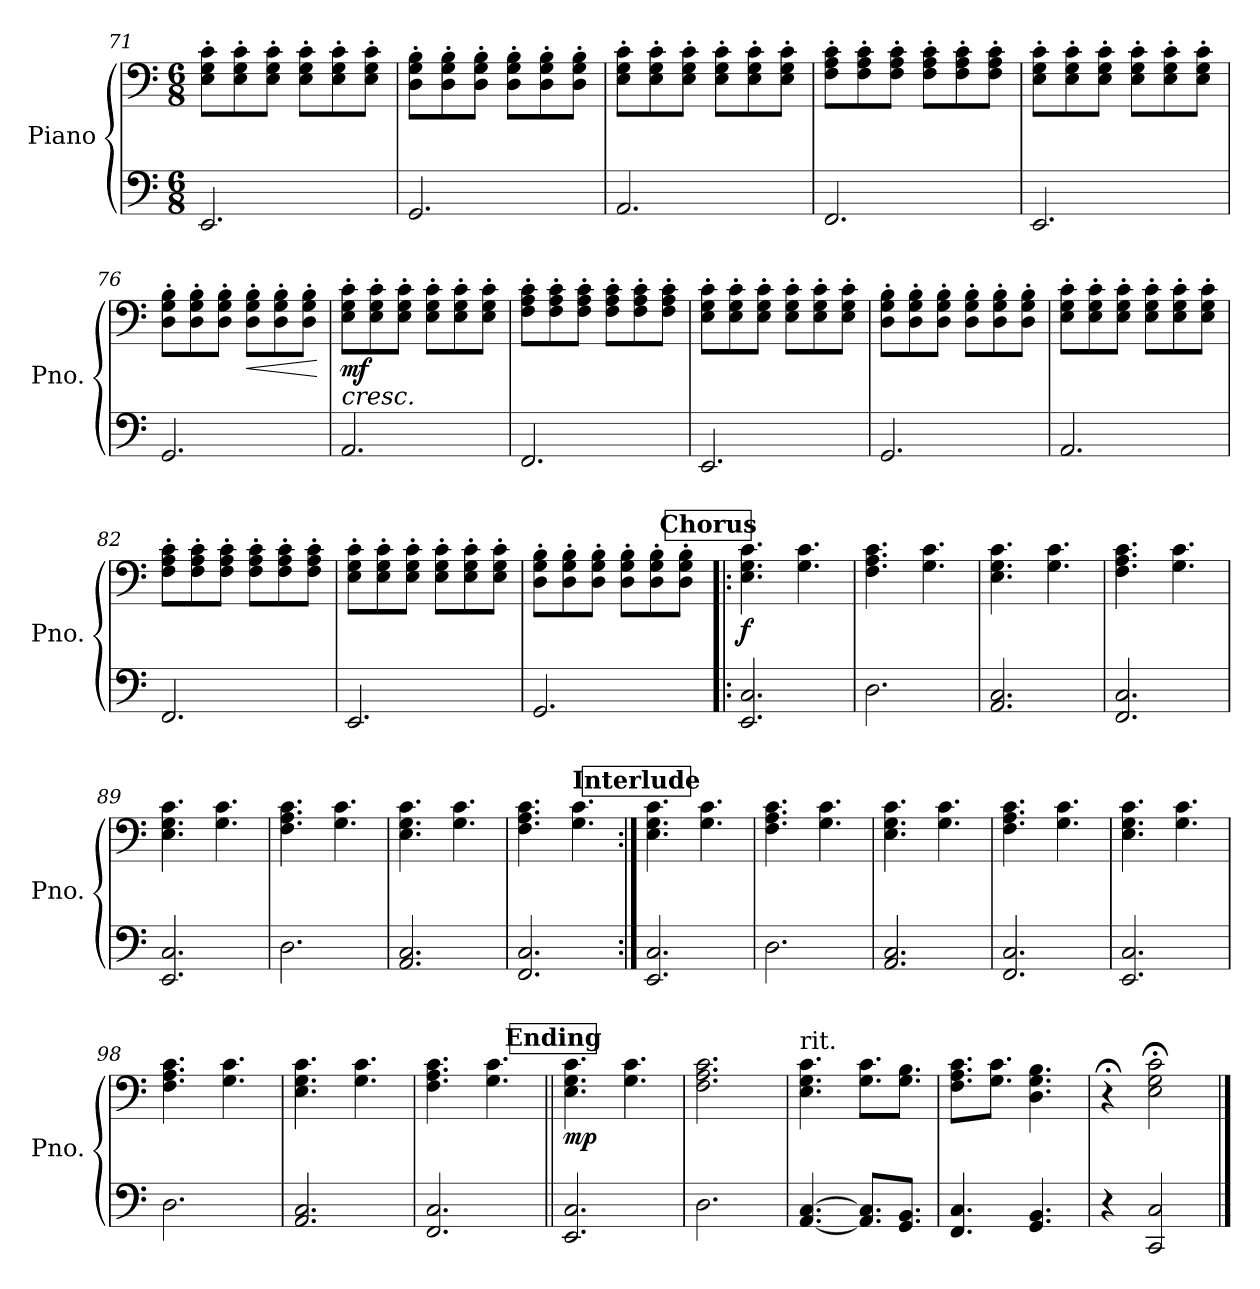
**kern	**kern	**dynam
*part1	*part1	*part1
*staff2	*staff1	*staff1/2
*I"Piano	*	*
*I'Pno.	*	*
*clefF4	*clefF4	*
*k[]	*k[]	*
*M6/8	*M6/8	*
=71	=71	=71
2.EE/	8E\' 8G\' 8c\'L	.
.	8E\' 8G\' 8c\'	.
.	8E\' 8G\' 8c\'J	.
.	8E\' 8G\' 8c\'L	.
.	8E\' 8G\' 8c\'	.
.	8E\' 8G\' 8c\'J	.
=72	=72	=72
2.GG/	8D\' 8G\' 8B\'L	.
.	8D\' 8G\' 8B\'	.
.	8D\' 8G\' 8B\'J	.
.	8D\' 8G\' 8B\'L	.
.	8D\' 8G\' 8B\'	.
.	8D\' 8G\' 8B\'J	.
=73	=73	=73
2.AA/	8E\' 8G\' 8c\'L	.
.	8E\' 8G\' 8c\'	.
.	8E\' 8G\' 8c\'J	.
.	8E\' 8G\' 8c\'L	.
.	8E\' 8G\' 8c\'	.
.	8E\' 8G\' 8c\'J	.
=74	=74	=74
2.FF/	8F\' 8A\' 8c\'L	.
.	8F\' 8A\' 8c\'	.
.	8F\' 8A\' 8c\'J	.
.	8F\' 8A\' 8c\'L	.
.	8F\' 8A\' 8c\'	.
.	8F\' 8A\' 8c\'J	.
!!LO:LB:g=z
=75	=75	=75
2.EE/	8E\' 8G\' 8c\'L	.
.	8E\' 8G\' 8c\'	.
.	8E\' 8G\' 8c\'J	.
.	8E\' 8G\' 8c\'L	.
.	8E\' 8G\' 8c\'	.
.	8E\' 8G\' 8c\'J	.
=76	=76	=76
2.GG/	8D\' 8G\' 8B\'L	.
.	8D\' 8G\' 8B\'	.
.	8D\' 8G\' 8B\'J	.
!	!	!LO:HP:b
.	8D\' 8G\' 8B\'L	<
.	8D\' 8G\' 8B\'	.
.	8D\' 8G\' 8B\'J	.
.	.	[
=77	=77	=77
!	!LO:TX:b:i:t=cresc.	!
!	!	!LO:DY:b
2.AA/	8E\' 8G\' 8c\'L	mf
.	8E\' 8G\' 8c\'	.
.	8E\' 8G\' 8c\'J	.
.	8E\' 8G\' 8c\'L	.
.	8E\' 8G\' 8c\'	.
.	8E\' 8G\' 8c\'J	.
=78	=78	=78
2.FF/	8F\' 8A\' 8c\'L	.
.	8F\' 8A\' 8c\'	.
.	8F\' 8A\' 8c\'J	.
.	8F\' 8A\' 8c\'L	.
.	8F\' 8A\' 8c\'	.
.	8F\' 8A\' 8c\'J	.
=79	=79	=79
2.EE/	8E\' 8G\' 8c\'L	.
.	8E\' 8G\' 8c\'	.
.	8E\' 8G\' 8c\'J	.
.	8E\' 8G\' 8c\'L	.
.	8E\' 8G\' 8c\'	.
.	8E\' 8G\' 8c\'J	.
=80	=80	=80
2.GG/	8D\' 8G\' 8B\'L	.
.	8D\' 8G\' 8B\'	.
.	8D\' 8G\' 8B\'J	.
.	8D\' 8G\' 8B\'L	.
.	8D\' 8G\' 8B\'	.
.	8D\' 8G\' 8B\'J	.
!!LO:LB:g=z
=81	=81	=81
2.AA/	8E\' 8G\' 8c\'L	.
.	8E\' 8G\' 8c\'	.
.	8E\' 8G\' 8c\'J	.
.	8E\' 8G\' 8c\'L	.
.	8E\' 8G\' 8c\'	.
.	8E\' 8G\' 8c\'J	.
=82	=82	=82
2.FF/	8F\' 8A\' 8c\'L	.
.	8F\' 8A\' 8c\'	.
.	8F\' 8A\' 8c\'J	.
.	8F\' 8A\' 8c\'L	.
.	8F\' 8A\' 8c\'	.
.	8F\' 8A\' 8c\'J	.
=83	=83	=83
2.EE/	8E\' 8G\' 8c\'L	.
.	8E\' 8G\' 8c\'	.
.	8E\' 8G\' 8c\'J	.
.	8E\' 8G\' 8c\'L	.
.	8E\' 8G\' 8c\'	.
.	8E\' 8G\' 8c\'J	.
=84	=84	=84
2.GG/	8D\' 8G\' 8B\'L	.
.	8D\' 8G\' 8B\'	.
.	8D\' 8G\' 8B\'J	.
.	8D\' 8G\' 8B\'L	.
.	8D\' 8G\' 8B\'	.
.	8D\' 8G\' 8B\'J	.
!!LO:REH:place=s1:a:B:fs=14:t=Chorus
=85!|:	=85!|:	=85!|:
!	!	!LO:DY:b
2.EE/ 2.C/	4.E\ 4.G\ 4.c\	f
.	4.G\ 4.c\	.
=86	=86	=86
2.D\	4.F\ 4.A\ 4.c\	.
.	4.G\ 4.c\	.
=87	=87	=87
2.AA/ 2.C/	4.E\ 4.G\ 4.c\	.
.	4.G\ 4.c\	.
!!LO:LB:g=z
=88	=88	=88
2.FF/ 2.C/	4.F\ 4.A\ 4.c\	.
.	4.G\ 4.c\	.
=89	=89	=89
2.EE/ 2.C/	4.E\ 4.G\ 4.c\	.
.	4.G\ 4.c\	.
=90	=90	=90
2.D\	4.F\ 4.A\ 4.c\	.
.	4.G\ 4.c\	.
=91	=91	=91
2.AA/ 2.C/	4.E\ 4.G\ 4.c\	.
.	4.G\ 4.c\	.
=92	=92	=92
2.FF/ 2.C/	4.F\ 4.A\ 4.c\	.
.	4.G\ 4.c\	.
!!LO:REH:place=s1:a:B:fs=14:t=Interlude
=93:|!	=93:|!	=93:|!
2.EE/ 2.C/	4.E\ 4.G\ 4.c\	.
.	4.G\ 4.c\	.
=94	=94	=94
2.D\	4.F\ 4.A\ 4.c\	.
.	4.G\ 4.c\	.
=95	=95	=95
2.AA/ 2.C/	4.E\ 4.G\ 4.c\	.
.	4.G\ 4.c\	.
=96	=96	=96
2.FF/ 2.C/	4.F\ 4.A\ 4.c\	.
.	4.G\ 4.c\	.
=97	=97	=97
2.EE/ 2.C/	4.E\ 4.G\ 4.c\	.
.	4.G\ 4.c\	.
=98	=98	=98
2.D\	4.F\ 4.A\ 4.c\	.
.	4.G\ 4.c\	.
!!LO:PB:g=z
=99	=99	=99
2.AA/ 2.C/	4.E\ 4.G\ 4.c\	.
.	4.G\ 4.c\	.
=100	=100	=100
2.FF/ 2.C/	4.F\ 4.A\ 4.c\	.
.	4.G\ 4.c\	.
!!LO:REH:place=s1:a:B:fs=14:t=Ending
=101||	=101||	=101||
!	!	!LO:DY:b
2.EE/ 2.C/	4.E\ 4.G\ 4.c\	mp
.	4.G\ 4.c\	.
=102	=102	=102
2.D\	2.F\ 2.A\ 2.c\	.
=103	=103	=103
!	!LO:TX:a:t=rit.	!
[4.AA/ [4.C/	4.E\ 4.G\ 4.c\	.
8.AA/] 8.C/]L	8.G\ 8.c\L	.
8.GG/ 8.BB/J	8.G\ 8.B\J	.
=104	=104	=104
4.FF/ 4.C/	8.F\ 8.A\ 8.c\L	.
.	8.G\ 8.c\J	.
4.GG/ 4.BB/	4.D\ 4.G\ 4.B\	.
=105	=105	=105
4r	4r;<	.
2CC/ 2C/	2E\;< 2G\;< 2c\;<	.
==	==	==
*-	*-	*-
